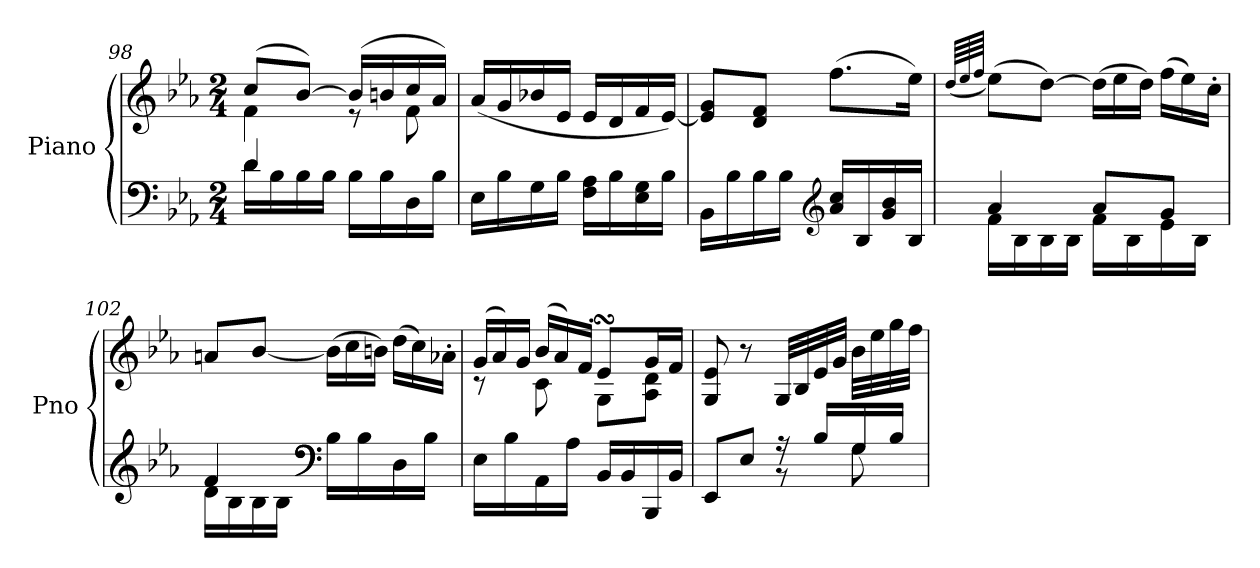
**kern	**kern
*part1	*part1
*staff2	*staff1
*I"Piano	*
*I'Pno	*
*clefF4	*clefG2
*k[b-e-a-]	*k[b-e-a-]
*E-:	*E-:
*M2/4	*M2/4
=98	=98
*^	*^
16d\LL	4d/	(>8cc/L	4f\
16B-\	.	.	.
16B-\	.	[8b-/J)	.
16B-\JJ	.	.	.
16B-\LL	4ryy	(>16b-/LL]	8re
16B-\	.	16bn/	.
16D\	.	16cc/	8f\
16B-\JJ	.	16a-/JJ)	.
*v	*v	*	*
*	*v	*v
=99	=99
16E-\LL	(<16a-/LL
16B-\	16g/
16G\	16b-X/
16B-\JJ	16e-/JJ
16F\ 16A-\LL	16e-/LL
16B-\	16d/
16E-\ 16G\	16f/
16B-\JJ	[16e-/JJ)
=100	=100
16BB-\LL	8e-/] 8g/L
16B-\	.
16B-\	8d/ 8f/J
16B-\JJ	.
*clefG2	*
16a-/ 16cc/LL	(>8.ff\L
16B-/	.
16g/ 16b-/	.
16B-/JJ	16ee-\Jk)
!!LO:LB:g=z
=101	=101
.	(<64qdd/LLLL
.	64qee-/
.	64qff/JJJJ
*^	*
4a-/	16f\LL	(>8ee-\L)
.	16B-\	.
.	16B-\	[8dd\J)
.	16B-\JJ	.
*	*	*Xtuplet
8a-/L	16f\LL	(>24dd\LL]
.	.	24ee-\
.	16B-\	.
.	.	24dd\JJ)
8g/J	16e-\	(>24ff\LL
.	.	24ee-\)
.	16B-\JJ	.
.	.	24cc'\JJ
=102	=102	=102
4f/	16d\LL	8an/L
.	16B-\	.
.	16B-\	[8b-/J
.	16B-\JJ	.
*clefF4	*	*
16B-\LL	4ryy	(>24b-\LL]
.	.	24cc\
16B-\	.	.
.	.	24bn\JJ)
16D\	.	(>24dd\LL
.	.	24cc\)
16B-\JJ	.	.
.	.	24a-X'\JJ
*v	*v	*
=103	=103
*	*^
16E-\LL	(>24g/LL	8rc
.	24a-/)	.
16B-\	.	.
.	24g/JJ	.
16AA-\	(>24b-/LL	8c\
.	24a-/)	.
16A-\JJ	.	.
.	24f'/JJ	.
16BB-/LL	8e-sSSs/L	8G\L
16BB-/	.	.
16BBB-/	16g/L	8A-\ 8d\J
16BB-/JJ	16f/JJ	.
*	*v	*v
!!LO:LB:g=z
=104	=104
*^	*
*	*^	*
8EE-/L	4.ryy	4ryy	8G/ 8e-/
8E-/J	.	.	8r
16rA	.	8rBB	32G/LLL
.	.	.	32B-/
16B-/LL	.	.	32e-/
.	.	.	32g/JJJ
16G/	8G\	8ryy	32b-\LLL
.	.	.	32ee-\
16B-/JJ	.	.	32gg\
.	.	.	32ff\JJJ
*v	*v	*v	*
=	=
*-	*-
